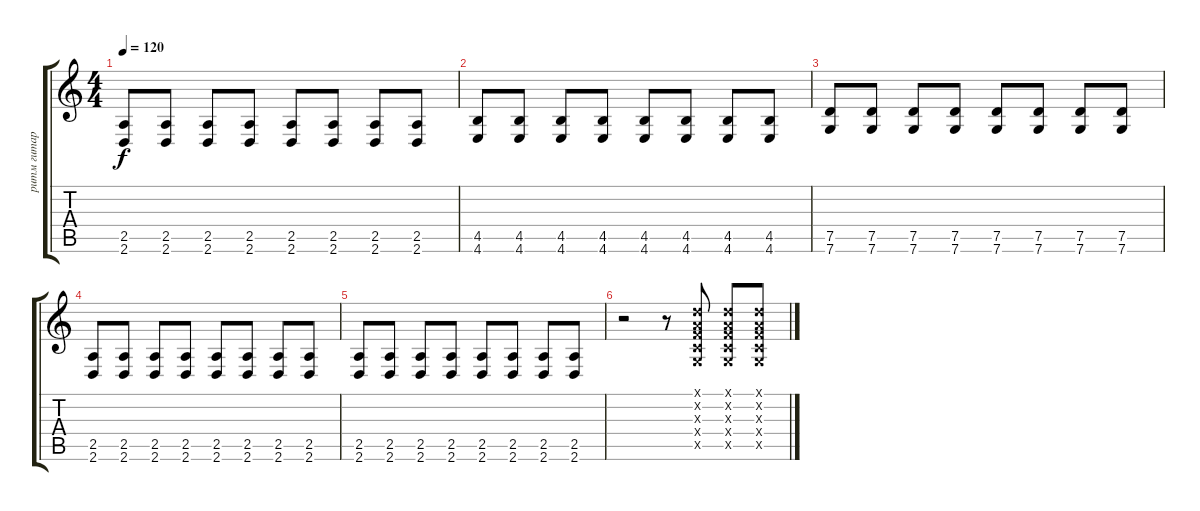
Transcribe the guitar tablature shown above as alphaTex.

\track ("ритм гитара" "ритм гитар") {instrument distortionguitar}
\staff {score tabs}
\tuning (D4 A3 F3 C3 G2 C2) {hide}
\ts (4 4)
\tempo 120
\clef g2
\ks c
(2.5 2.6).8{dy f} (2.5 2.6).8 (2.5 2.6).8 (2.5 2.6).8 (2.5 2.6).8 (2.5 2.6).8 (2.5 2.6).8 (2.5 2.6).8 |
(4.5 4.6).8 (4.5 4.6).8 (4.5 4.6).8 (4.5 4.6).8 (4.5 4.6).8 (4.5 4.6).8 (4.5 4.6).8 (4.5 4.6).8 |
(7.5 7.6).8 (7.5 7.6).8 (7.5 7.6).8 (7.5 7.6).8 (7.5 7.6).8 (7.5 7.6).8 (7.5 7.6).8 (7.5 7.6).8 |
(2.5 2.6).8 (2.5 2.6).8 (2.5 2.6).8 (2.5 2.6).8 (2.5 2.6).8 (2.5 2.6).8 (2.5 2.6).8 (2.5 2.6).8 |
(2.5 2.6).8 (2.5 2.6).8 (2.5 2.6).8 (2.5 2.6).8 (2.5 2.6).8 (2.5 2.6).8 (2.5 2.6).8 (2.5 2.6).8 |
r.2 r.8 (0.1{x} 0.2{x} 0.3{x} 0.4{x} 0.5{x}).8 (0.1{x} 0.2{x} 0.3{x} 0.4{x} 0.5{x}).8 (0.1{x} 0.2{x} 0.3{x} 0.4{x} 0.5{x}).8
